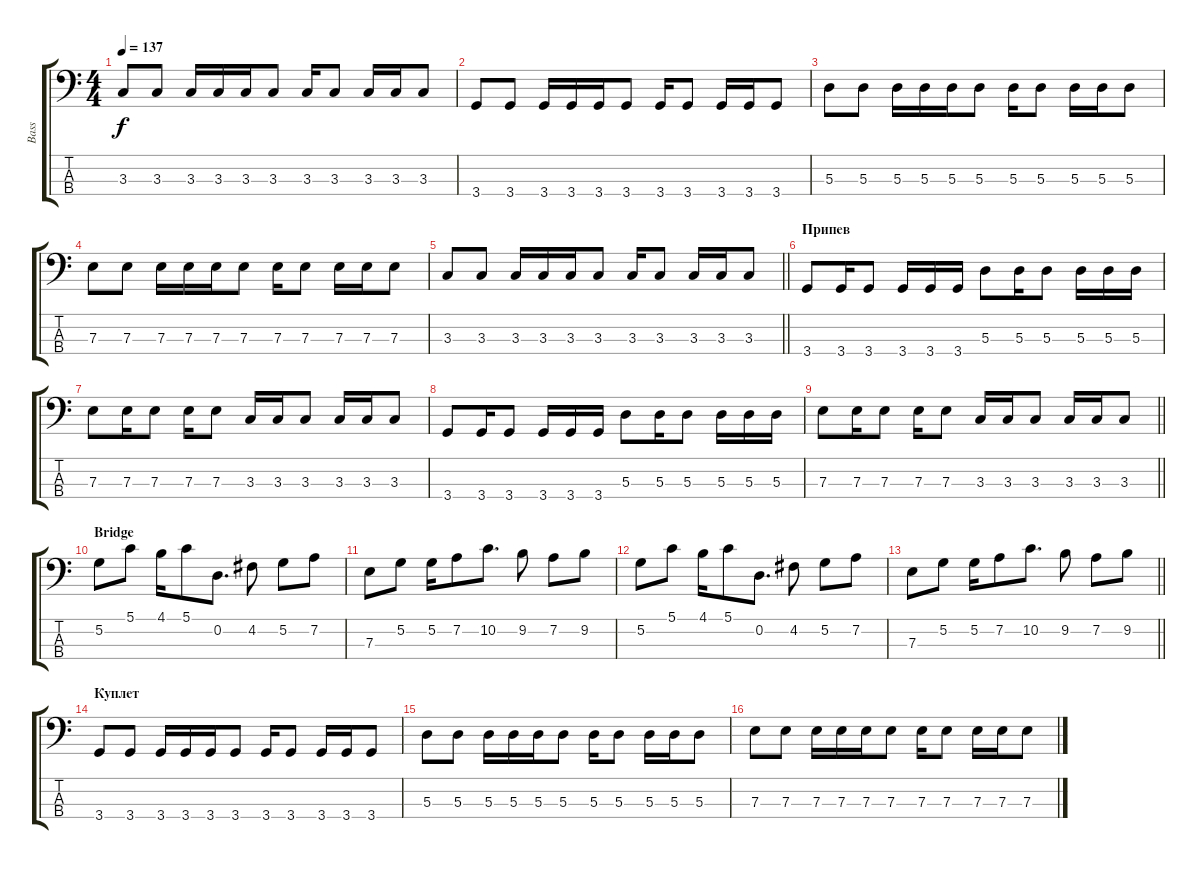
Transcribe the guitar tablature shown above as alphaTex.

\track ("Bass" "Bass") {instrument electricbassfinger}
\staff {score tabs}
\tuning (G2 D2 A1 E1) {hide}
\ts (4 4)
\tempo 137
\clef f4
\ks c
3.3.8{dy f} 3.3.8 3.3.16 3.3.16 3.3.16 3.3.8 3.3.16 3.3.8 3.3.16 3.3.16 3.3.8 |
3.4.8 3.4.8 3.4.16 3.4.16 3.4.16 3.4.8 3.4.16 3.4.8 3.4.16 3.4.16 3.4.8 |
5.3.8 5.3.8 5.3.16 5.3.16 5.3.16 5.3.8 5.3.16 5.3.8 5.3.16 5.3.16 5.3.8 |
7.3.8 7.3.8 7.3.16 7.3.16 7.3.16 7.3.8 7.3.16 7.3.8 7.3.16 7.3.16 7.3.8 |
\barLineRight lightlight
3.3.8 3.3.8 3.3.16 3.3.16 3.3.16 3.3.8 3.3.16 3.3.8 3.3.16 3.3.16 3.3.8 |
\section ("" "Припев")
3.4.8 3.4.16 3.4.8 3.4.16 3.4.16 3.4.16 5.3.8 5.3.16 5.3.8 5.3.16 5.3.16 5.3.16 |
7.3.8 7.3.16 7.3.8 7.3.16 7.3.8 3.3.16 3.3.16 3.3.8 3.3.16 3.3.16 3.3.8 |
3.4.8 3.4.16 3.4.8 3.4.16 3.4.16 3.4.16 5.3.8 5.3.16 5.3.8 5.3.16 5.3.16 5.3.16 |
\barLineRight lightlight
7.3.8 7.3.16 7.3.8 7.3.16 7.3.8 3.3.16 3.3.16 3.3.8 3.3.16 3.3.16 3.3.8 |
\section ("" "Bridge")
5.2.8 5.1.8 4.1.16 5.1.8 0.2.8{d} 4.2.8 5.2.8 7.2.8 |
7.3.8 5.2.8 5.2.16 7.2.8 10.2.8{d} 9.2.8 7.2.8 9.2.8 |
5.2.8 5.1.8 4.1.16 5.1.8 0.2.8{d} 4.2.8 5.2.8 7.2.8 |
\barLineRight lightlight
7.3.8 5.2.8 5.2.16 7.2.8 10.2.8{d} 9.2.8 7.2.8 9.2.8 |
\section ("" "Куплет")
3.4.8 3.4.8 3.4.16 3.4.16 3.4.16 3.4.8 3.4.16 3.4.8 3.4.16 3.4.16 3.4.8 |
5.3.8 5.3.8 5.3.16 5.3.16 5.3.16 5.3.8 5.3.16 5.3.8 5.3.16 5.3.16 5.3.8 |
7.3.8 7.3.8 7.3.16 7.3.16 7.3.16 7.3.8 7.3.16 7.3.8 7.3.16 7.3.16 7.3.8
